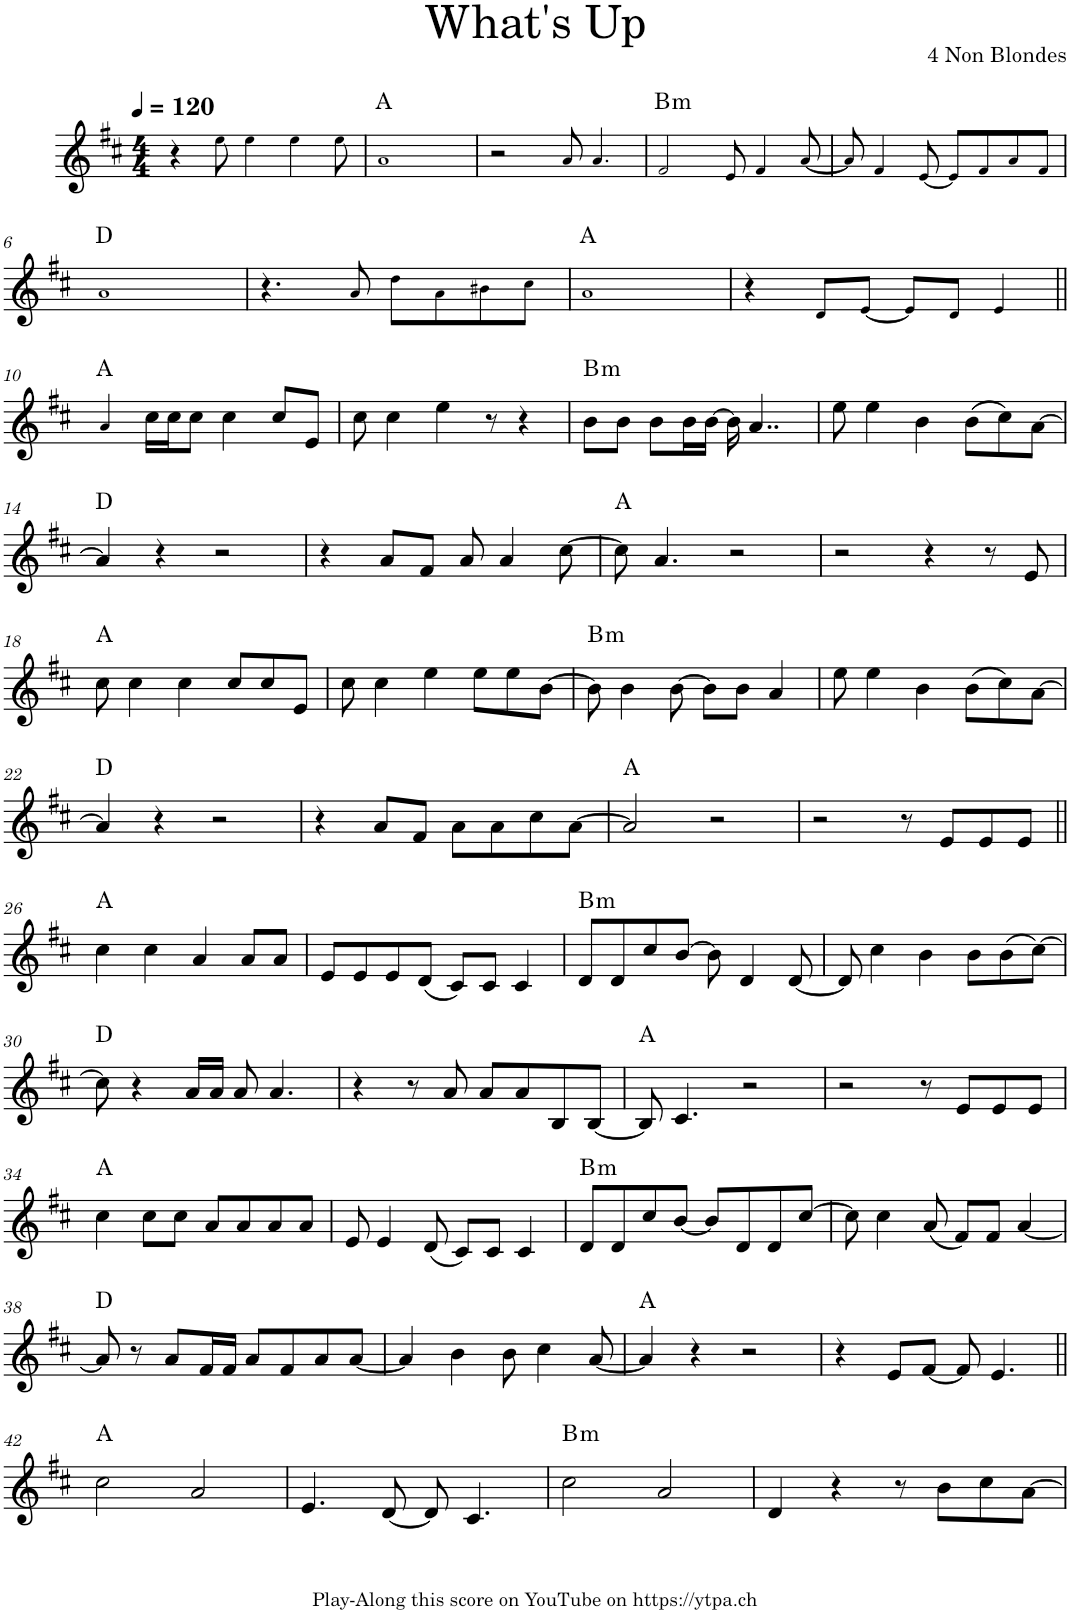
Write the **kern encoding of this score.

**kern	**harte
*part1	*part1
*staff1	*
*I"Piano	*
*I'Pno.	*
*clefG2	*
*k[f#c#]	*
*M4/4	*
*MM120	*
=1	=1
4r	.
8ee!\	.
4ee!\	.
4ee!\	.
8ee!\	.
=2	=2
1a!	A:maj
=3	=3
2r	.
8a!/	.
4.a!/	.
=4	=4
!	!LO:H:kt=m
2f#!/	B:min
8e!/	.
4f#!/	.
[8a!/	.
=5	=5
8a!/]	.
4f#!/	.
[8e!/	.
8e!/L]	.
8f#!/	.
8a!/	.
8f#!/J	.
!!LO:LB:g=z
=6	=6
1a!	D:maj
=7	=7
4.r	.
8a!/	.
8dd!\L	.
8a!\	.
8b#X!\	.
8cc#!\J	.
=8	=8
1a!	A:maj
=9	=9
4r	.
8d!/L	.
[8e!/J	.
8e!/L]	.
8d!/J	.
4e!/	.
!!LO:LB:g=z
=10||	=10||
4a!/	A:maj
16cc#\LL	.
16cc#\J	.
8cc#\J	.
4cc#\	.
8cc#/L	.
8e/J	.
=11	=11
8cc#\	.
4cc#\	.
4ee\	.
8r	.
4r	.
=12	=12
!	!LO:H:kt=m
8b\L	B:min
8b\J	.
8b\L	.
16b\L	.
[16b\JJ	.
16b\]	.
4..a/	.
=13	=13
8ee\	.
4ee\	.
4b\	.
(8b\L	.
8cc#\)	.
[8a\J	.
!!LO:LB:g=z
=14	=14
4a/]	D:maj
4r	.
2r	.
=15	=15
4r	.
8a/L	.
8f#/J	.
8a/	.
4a/	.
[8cc#\	.
=16	=16
8cc#\]	A:maj
4.a/	.
2r	.
=17	=17
2r	.
4r	.
8r	.
8e/	.
!!LO:LB:g=z
=18	=18
8cc#\	A:maj
4cc#\	.
4cc#\	.
8cc#/L	.
8cc#/	.
8e/J	.
=19	=19
8cc#\	.
4cc#\	.
4ee\	.
8ee\L	.
8ee\	.
[8b\J	.
=20	=20
!	!LO:H:kt=m
8b\]	B:min
4b\	.
[8b\	.
8b\L]	.
8b\J	.
4a/	.
=21	=21
8ee\	.
4ee\	.
4b\	.
(8b\L	.
8cc#\)	.
[8a\J	.
!!LO:LB:g=z
=22	=22
4a/]	D:maj
4r	.
2r	.
=23	=23
4r	.
8a/L	.
8f#/J	.
8a\L	.
8a\	.
8cc#\	.
[8a\J	.
=24	=24
2a/]	A:maj
2r	.
=25	=25
2r	.
8r	.
8e/L	.
8e/	.
8e/J	.
!!LO:LB:g=z
=26||	=26||
4cc#\	A:maj
4cc#\	.
4a/	.
8a/L	.
8a/J	.
=27	=27
8e/L	.
8e/	.
8e/	.
(8d/J	.
8c#/L)	.
8c#/J	.
4c#/	.
=28	=28
!	!LO:H:kt=m
8d/L	B:min
8d/	.
8cc#/	.
[8b/J	.
8b\]	.
4d/	.
[8d/	.
=29	=29
8d/]	.
4cc#\	.
4b\	.
8b\L	.
(8b\	.
[8cc#\J)	.
!!LO:LB:g=z
=30	=30
8cc#\]	D:maj
4r	.
16a/LL	.
16a/JJ	.
8a/	.
4.a/	.
=31	=31
4r	.
8r	.
8a/	.
8a/L	.
8a/	.
8B/	.
[8B/J	.
=32	=32
8B/]	A:maj
4.c#/	.
2r	.
=33	=33
2r	.
8r	.
8e/L	.
8e/	.
8e/J	.
!!LO:LB:g=z
=34	=34
4cc#\	A:maj
8cc#\L	.
8cc#\J	.
8a/L	.
8a/	.
8a/	.
8a/J	.
=35	=35
8e/	.
4e/	.
(8d/	.
8c#/L)	.
8c#/J	.
4c#/	.
=36	=36
!	!LO:H:kt=m
8d/L	B:min
8d/	.
8cc#/	.
[8b/J	.
8b/L]	.
8d/	.
8d/	.
[8cc#/J	.
=37	=37
8cc#\]	.
4cc#\	.
(8a/	.
8f#/L)	.
8f#/J	.
[4a/	.
!!LO:LB:g=z
=38	=38
8a/]	D:maj
8r	.
8a/L	.
16f#/L	.
16f#/JJ	.
8a/L	.
8f#/	.
8a/	.
[8a/J	.
=39	=39
4a/]	.
4b\	.
8b\	.
4cc#\	.
[8a/	.
=40	=40
4a/]	A:maj
4r	.
2r	.
=41	=41
4r	.
8e/L	.
[8f#/J	.
8f#/]	.
4.e/	.
!!LO:LB:g=z
=42||	=42||
2cc#\	A:maj
2a/	.
=43	=43
4.e/	.
[8d/	.
8d/]	.
4.c#/	.
=44	=44
!	!LO:H:kt=m
2cc#\	B:min
2a/	.
=45	=45
4d/	.
4r	.
8r	.
8b\L	.
8cc#\	.
[8a\J	.
=	=
*-	*-
